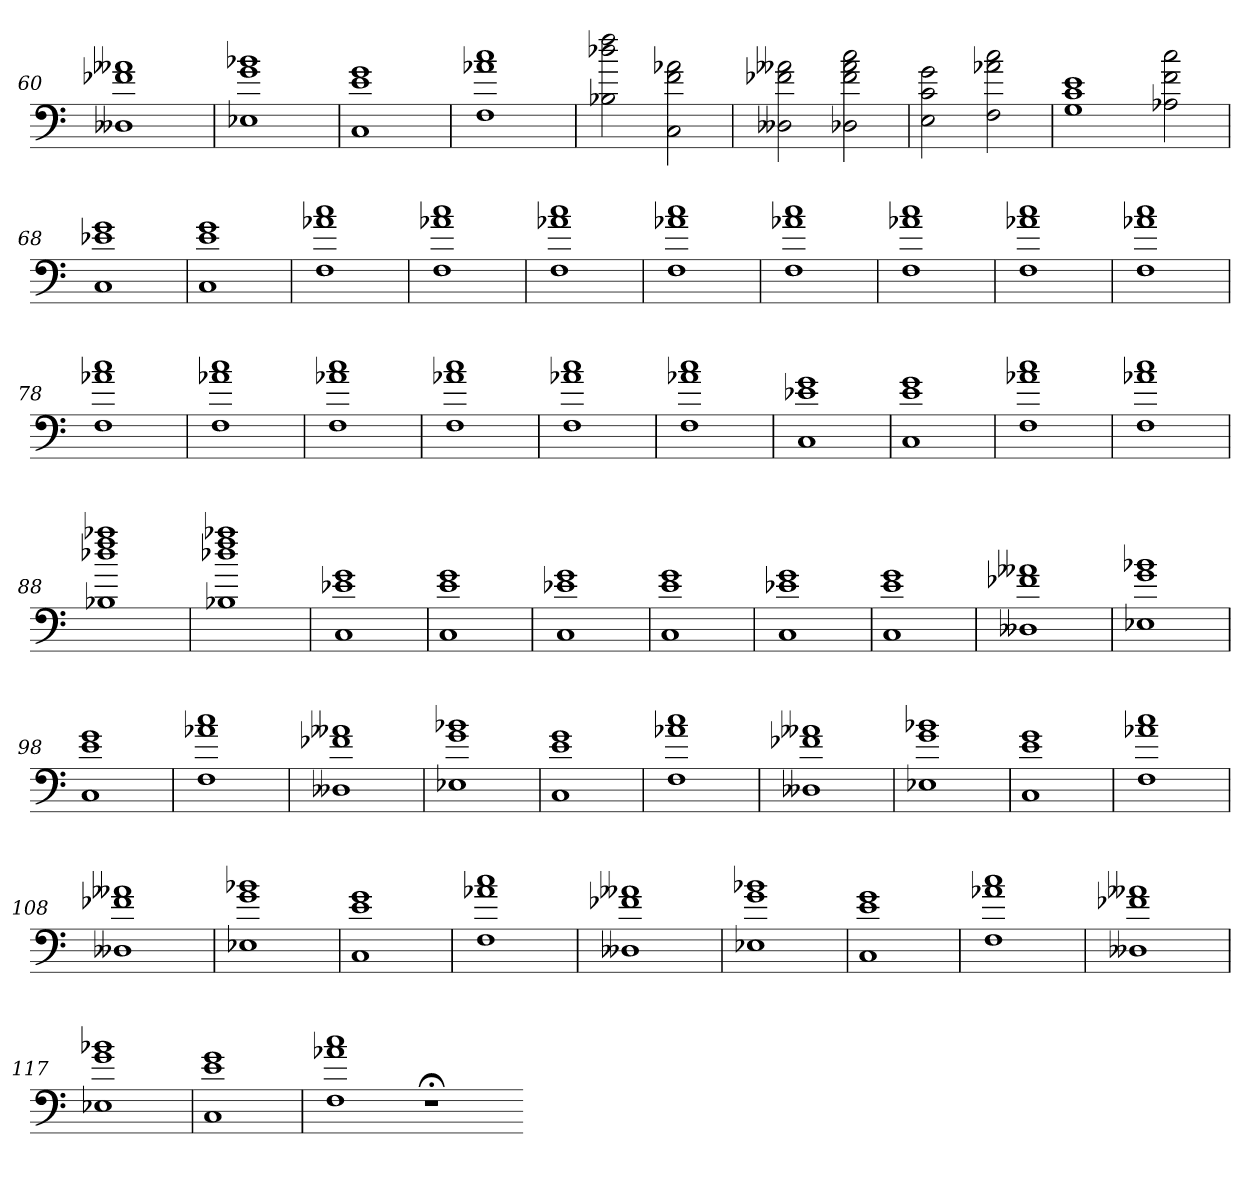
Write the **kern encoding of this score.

**kern
*part1
*staff1
=60
1D--X 1f-X 1a--X
=61
1E-X 1g 1b-X
=62
1C 1e 1g
=63
1F 1a-X 1cc
=64
2B-X 2dd-X 2ff
2C 2f 2a-X
=65
2D--X 2f-X 2a--X
2D-X 2f- 2a-- 2cc
=66
2E 2c 2g
2F 2a-X 2cc
=67
1G 1c 1e
2A-X 2f 2cc
=68
1C 1e-X 1g
=69
1C 1e 1g
=70
1F 1a-X 1cc
=71
1F 1a-X 1cc
=72
1F 1a-X 1cc
=73
1F 1a-X 1cc
=74
1F 1a-X 1cc
=75
1F 1a-X 1cc
=76
1F 1a-X 1cc
=77
1F 1a-X 1cc
=78
1F 1a-X 1cc
=79
1F 1a-X 1cc
=80
1F 1a-X 1cc
=81
1F 1a-X 1cc
=82
1F 1a-X 1cc
=83
1F 1a-X 1cc
=84
1C 1e-X 1g
=85
1C 1e 1g
=86
1F 1a-X 1cc
=87
1F 1a-X 1cc
=88
1B-X 1dd-X 1ff 1aa-X
=89
1B-X 1dd-X 1ff 1aa-X
=90
1C 1e-X 1g
=91
1C 1e 1g
=92
1C 1e-X 1g
=93
1C 1e 1g
=94
1C 1e-X 1g
=95
1C 1e 1g
=96
1D--X 1f-X 1a--X
=97
1E-X 1g 1b-X
=98
1C 1e 1g
=99
1F 1a-X 1cc
=100
1D--X 1f-X 1a--X
=101
1E-X 1g 1b-X
=102
1C 1e 1g
=103
1F 1a-X 1cc
=104
1D--X 1f-X 1a--X
=105
1E-X 1g 1b-X
=106
1C 1e 1g
=107
1F 1a-X 1cc
=108
1D--X 1f-X 1a--X
=109
1E-X 1g 1b-X
=110
1C 1e 1g
=111
1F 1a-X 1cc
=112
1D--X 1f-X 1a--X
=113
1E-X 1g 1b-X
=114
1C 1e 1g
=115
1F 1a-X 1cc
=116
1D--X 1f-X 1a--X
=117
1E-X 1g 1b-X
=118
1C 1e 1g
=119
1F 1a-X 1cc
1r;<
=-
*-
